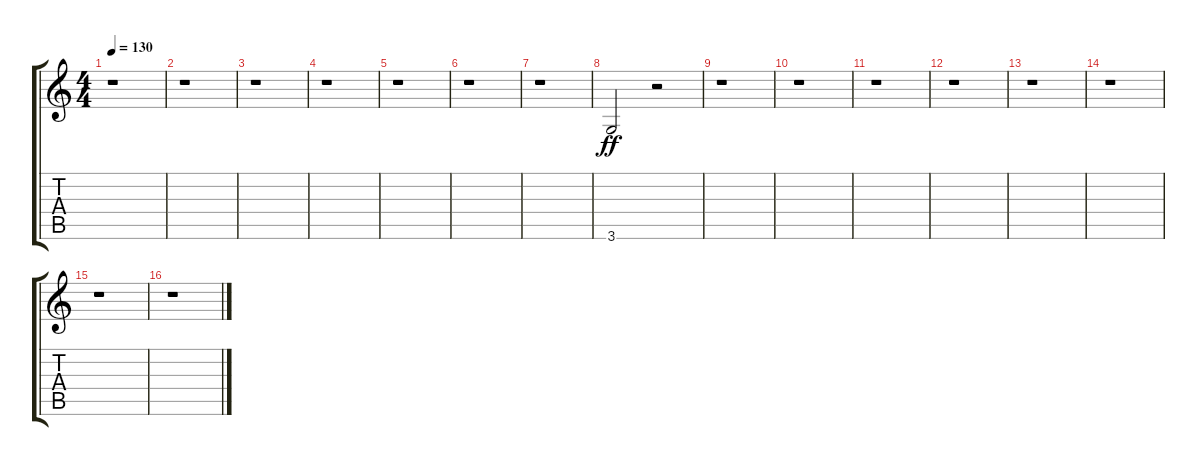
\track "" {instrument distortionguitar}
\staff {score tabs}
\tuning (E4 B3 G3 D3 A2 E2) {hide}
\ts (4 4)
\tempo 130
\clef g2
\ks c
r.1{dy ff} |
r.1 |
r.1 |
r.1 |
r.1 |
r.1 |
r.1 |
3.6.2 r.2 |
r.1 |
r.1 |
r.1 |
r.1 |
r.1 |
r.1 |
r.1 |
r.1
